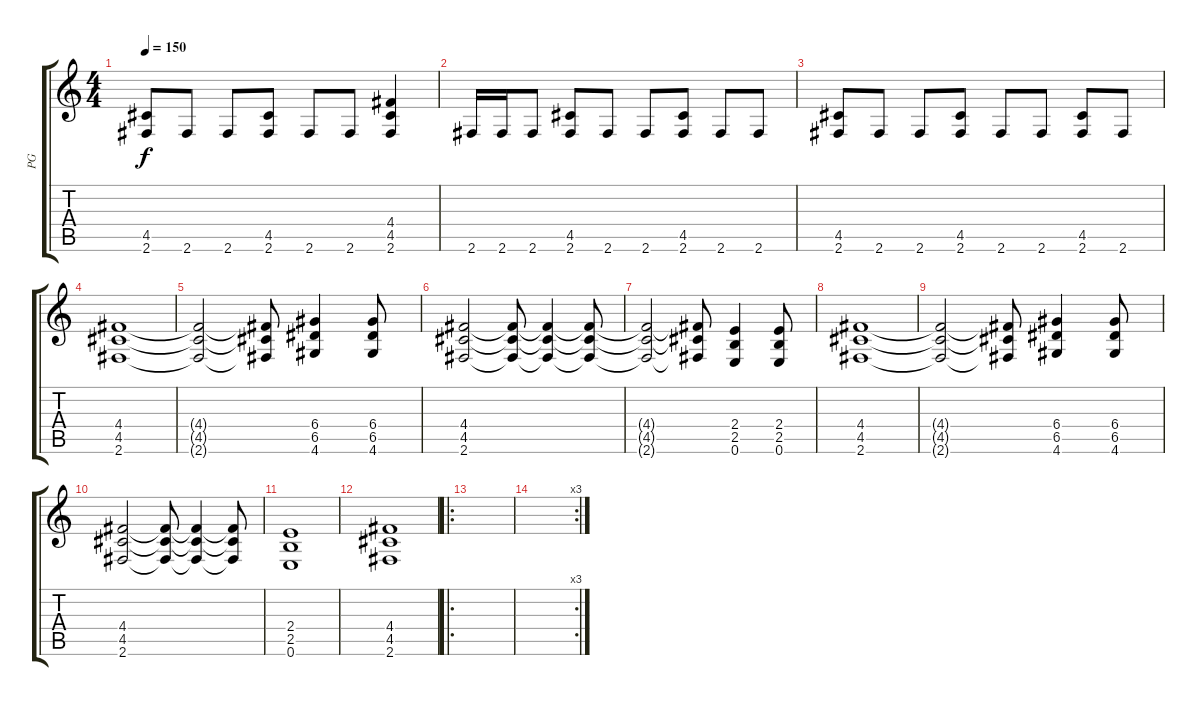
\track ("PG" "PG") {instrument distortionguitar}
\staff {score tabs}
\tuning (E4 B3 G3 D3 A2 E2) {hide}
\ts (4 4)
\tempo 150
\clef g2
\ks c
(4.5 2.6).8{dy f} 2.6.8 2.6.8 (4.5 2.6).8 2.6.8 2.6.8 (4.4 4.5 2.6).4 |
2.6.16 2.6.16 2.6.8 (4.5 2.6).8 2.6.8 2.6.8 (4.5 2.6).8 2.6.8 2.6.8 |
(4.5 2.6).8 2.6.8 2.6.8 (4.5 2.6).8 2.6.8 2.6.8 (4.5 2.6).8 2.6.8 |
(4.4 4.5 2.6).1 |
(4.4{t} 4.5{t} 2.6{t}).2 (4.4{t} 4.5{t} 2.6{t}).8 (6.4 6.5 4.6).4 (6.4 6.5 4.6).8 |
(4.4 4.5 2.6).2 (4.4{t} 4.5{t} 2.6{t}).8 (4.4{t} 4.5{t} 2.6{t}).4 (4.4{t} 4.5{t} 2.6{t}).8 |
(4.4{t} 4.5{t} 2.6{t}).2 (4.4{t} 4.5{t} 2.6{t}).8 (2.4 2.5 0.6).4 (2.4 2.5 0.6).8 |
(4.4 4.5 2.6).1 |
(4.4{t} 4.5{t} 2.6{t}).2 (4.4{t} 4.5{t} 2.6{t}).8 (6.4 6.5 4.6).4 (6.4 6.5 4.6).8 |
(4.4 4.5 2.6).2 (4.4{t} 4.5{t} 2.6{t}).8 (4.4{t} 4.5{t} 2.6{t}).4 (4.4{t} 4.5{t} 2.6{t}).8 |
(2.4 2.5 0.6).1 |
(4.4 4.5 2.6).1 |
\ro
|
\rc 3
